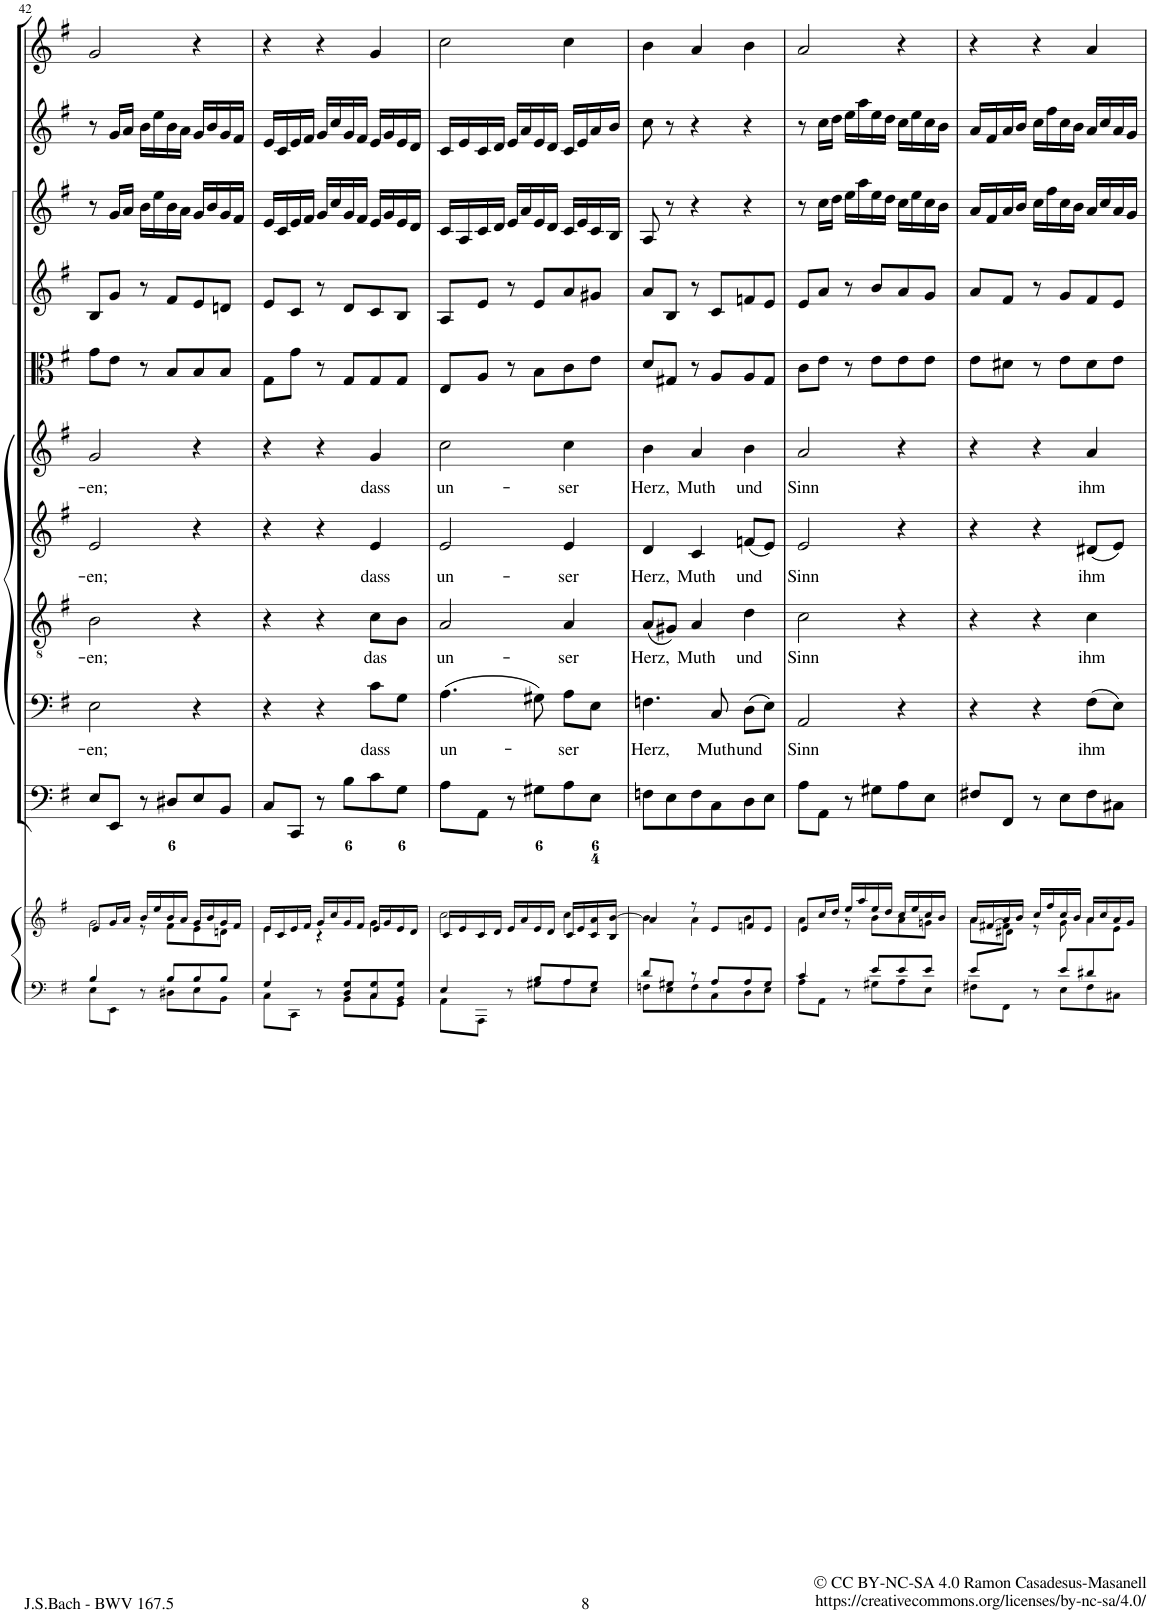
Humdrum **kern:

**kern	**kern	**kern	**kern	**text	**kern	**text	**kern	**text	**kern	**text	**kern	**kern	**kern	**kern	**kern
*part11	*part11	*part10	*part9	*part9	*part8	*part8	*part7	*part7	*part6	*part6	*part5	*part4	*part3	*part2	*part1
*staff12	*staff11	*staff10	*staff9	*staff9	*staff8	*staff8	*staff7	*staff7	*staff6	*staff6	*staff5	*staff4	*staff3	*staff2	*staff1
*I"Piano reduction	*	*I"Continuo	*I"Basso	*	*I"Tenore	*	*I"Alto	*	*I"Soprano	*	*I"Viola	*I"Violino II	*I"Violino I	*I"Oboe	*I"Clarino
*I'Pno	*	*	*	*	*	*	*	*	*	*	*	*	*	*I'Ob	*
!!LO:PB:g=z
*clefF4	*clefG2	*clefF4	*clefF4	*	*clefGv2	*	*clefG2	*	*clefG2	*	*clefC3	*clefG2	*clefG2	*clefG2	*clefG2
*k[f#]	*k[f#]	*k[f#]	*k[f#]	*	*k[f#]	*	*k[f#]	*	*k[f#]	*	*k[f#]	*k[f#]	*k[f#]	*k[f#]	*k[f#]
*M3/4	*M3/4	*M3/4	*M3/4	*	*M3/4	*	*M3/4	*	*M3/4	*	*M3/4	*M3/4	*M3/4	*M3/4	*M3/4
=42	=42	=42	=42	=42	=42	=42	=42	=42	=42	=42	=42	=42	=42	=42	=42
*^	*^	*	*	*	*	*	*	*	*	*	*	*	*	*	*
!	!	!	!LO:N:head=open	!	!	!LO:LY:b	!	!LO:LY:b	!	!LO:LY:b	!	!LO:LY:b	!	!	!	!	!
4B/	8E\L	8e/L	4g\	8E/L	2E\	-en;	2B\	-en;	2e/	-en;	2g/	-en;	8g\L	8B/L	8r	8r	2g/
.	8EE\J	16g/L	.	8EE/J	.	.	.	.	.	.	.	.	8e\J	8g/J	16g/LL	16g/LL	.
.	.	16a/JJ	.	.	.	.	.	.	.	.	.	.	.	.	16a/JJ	16a/JJ	.
8r	8ryy	16b/LL	8r	8r	.	.	.	.	.	.	.	.	8r	8r	16b\LL	16b\LL	.
.	.	16ee/	.	.	.	.	.	.	.	.	.	.	.	.	16ee\	16ee\	.
8B/L	8D#X\L	16b/	8f#\L	8D#X/L	.	.	.	.	.	.	.	.	8B/L	8f#/L	16b\	16b\	.
.	.	16a/JJ	.	.	.	.	.	.	.	.	.	.	.	.	16a\JJ	16a\JJ	.
8B/	8E\	16g/LL	8e\	8E/	4r	.	4r	.	4r	.	4r	.	8B/	8e/	16g/LL	16g/LL	4r
.	.	16b/	.	.	.	.	.	.	.	.	.	.	.	.	16b/	16b/	.
8B/J	8BB\J	16g/	8dn\J	8BB/J	.	.	.	.	.	.	.	.	8B/J	8dn/J	16g/	16g/	.
.	.	16f#/JJ	.	.	.	.	.	.	.	.	.	.	.	.	16f#/JJ	16f#/JJ	.
=43	=43	=43	=43	=43	=43	=43	=43	=43	=43	=43	=43	=43	=43	=43	=43	=43	=43
4G/	8C\L	16e/LL	4e\	8C/L	4r	.	4r	.	4r	.	4r	.	8G\L	8e/L	16e/LL	16e/LL	4r
.	.	16c/	.	.	.	.	.	.	.	.	.	.	.	.	16c/	16c/	.
.	8CC\J	16e/	.	8CC/J	.	.	.	.	.	.	.	.	8g\J	8c/J	16e/	16e/	.
.	.	16f#/JJ	.	.	.	.	.	.	.	.	.	.	.	.	16f#/JJ	16f#/JJ	.
8r	8ryy	16g/LL	4r	8r	4r	.	4r	.	4r	.	4r	.	8r	8r	16g/LL	16g/LL	4r
.	.	16cc/	.	.	.	.	.	.	.	.	.	.	.	.	16cc/	16cc/	.
8D/ 8G/L	8BB\L	16g/	.	8B\L	.	.	.	.	.	.	.	.	8G/L	8d/L	16g/	16g/	.
.	.	16f#/JJ	.	.	.	.	.	.	.	.	.	.	.	.	16f#/JJ	16f#/JJ	.
!	!	!	!	!	!	!LO:LY:b	!	!LO:LY:b	!	!LO:LY:b	!	!LO:LY:b	!	!	!	!	!
8C/ 8G/	8C\	16e/LL	4g\	8c\	8c\L	dass	8c\L	das	4e/	dass	4g/	dass	8G/	8c/	16e/LL	16e/LL	4g/
.	.	16g/	.	.	.	.	.	.	.	.	.	.	.	.	16g/	16g/	.
8BB/ 8G/J	8GG\J	16e/	.	8G\J	8G\J	.	8B\J	.	.	.	.	.	8G/J	8B/J	16e/	16e/	.
.	.	16d/JJ	.	.	.	.	.	.	.	.	.	.	.	.	16d/JJ	16d/JJ	.
=44	=44	=44	=44	=44	=44	=44	=44	=44	=44	=44	=44	=44	=44	=44	=44	=44	=44
!	!	!	!	!	!	!LO:LY:b	!	!LO:LY:b	!	!LO:LY:b	!	!LO:LY:b	!	!	!	!	!
4E/	8AA\L	16c/LL	2cc\	8A\L	(4.A\	un-	2A/	un-	2e/	un-	2cc\	un-	8E/L	8A/L	16c/LL	16c/LL	2cc\
.	.	16e/	.	.	.	.	.	.	.	.	.	.	.	.	16A/	16e/	.
.	8AAA\J	16c/	.	8AA\J	.	.	.	.	.	.	.	.	8A/J	8e/J	16c/	16c/	.
.	.	16d/JJ	.	.	.	.	.	.	.	.	.	.	.	.	16d/JJ	16d/JJ	.
8r	8ryy	16e/LL	.	8r	.	.	.	.	.	.	.	.	8r	8r	16e/LL	16e/LL	.
.	.	16a/	.	.	.	.	.	.	.	.	.	.	.	.	16a/	16a/	.
8B/L	8G#X\L	16e/	.	8G#X\L	8G#X\)	.	.	.	.	.	.	.	8B\L	8e/L	16e/	16e/	.
.	.	16d/JJ	.	.	.	.	.	.	.	.	.	.	.	.	16d/JJ	16d/JJ	.
!	!	!	!	!	!	!LO:LY:b	!	!LO:LY:b	!	!LO:LY:b	!	!LO:LY:b	!	!	!	!	!
8A/	8A\	16c/LL	4cc\	8A\	8A\L	-ser	4A/	-ser	4e/	-ser	4cc\	-ser	8c\	8a/	16c/LL	16c/LL	4cc\
.	.	16e/	.	.	.	.	.	.	.	.	.	.	.	.	16e/	16e/	.
8G#/J	8E\J	16c/ 16a/	.	8E\J	8E\J	.	.	.	.	.	.	.	8e\J	8g#X/J	16c/	16a/	.
.	.	16B/ [16b/JJ	.	.	.	.	.	.	.	.	.	.	.	.	16B/JJ	16b/JJ	.
=45	=45	=45	=45	=45	=45	=45	=45	=45	=45	=45	=45	=45	=45	=45	=45	=45	=45
!	!	!	!	!	!	!LO:LY:b	!	!LO:LY:b	!	!LO:LY:b	!	!LO:LY:b	!	!	!	!	!
8d/L	8Fn\L	4a/	4b\]	8Fn\L	4.Fn\	Herz,	(8A/L	Herz,	4d/	Herz,	4b\	Herz,	8d/L	8a/L	8A/	8cc\	4b\
8G#X/J	8E\	.	.	8E\	.	.	8G#X/J)	.	.	.	.	.	8G#X/J	8B/J	8r	8r	.
!	!	!	!	!	!	!	!	!LO:LY:b	!	!LO:LY:b	!	!LO:LY:b	!	!	!	!	!
8r	8F\	8r	4a\	8F\	.	.	4A/	Muth	4c/	Muth	4a/	Muth	8r	8r	4r	4r	4a/
!	!	!	!	!	!	!LO:LY:b	!	!	!	!	!	!	!	!	!	!	!
8A/L	8C\	8e/L	.	8C\	8C/	Muth	.	.	.	.	.	.	8A/L	8c/L	.	.	.
!	!	!	!	!	!	!LO:LY:b	!	!LO:LY:b	!	!LO:LY:b	!	!LO:LY:b	!	!	!	!	!
8A/	8D\	8fn/	4b\	8D\	(8D\L	und	4d\	und	(8fn/L	und	4b\	und	8A/	8fn/	4r	4r	4b\
8G#/J	8E\J	8e/J	.	8E\J	8E\J)	.	.	.	8e/J)	.	.	.	8G#/J	8e/J	.	.	.
=46	=46	=46	=46	=46	=46	=46	=46	=46	=46	=46	=46	=46	=46	=46	=46	=46	=46
!	!	!	!	!	!	!LO:LY:b	!	!LO:LY:b	!	!LO:LY:b	!	!LO:LY:b	!	!	!	!	!
4c/	8A\L	8e/L	4a\	8A\L	2AA/	Sinn	2c\	Sinn	2e/	Sinn	2a/	Sinn	8c\L	8e/L	8r	8r	2a/
.	8AA\J	16cc/L	.	8AA\J	.	.	.	.	.	.	.	.	8e\J	8a/J	16cc\LL	16cc\LL	.
.	.	16dd/JJ	.	.	.	.	.	.	.	.	.	.	.	.	16dd\JJ	16dd\JJ	.
8r	8ryy	16ee/LL	8r	8r	.	.	.	.	.	.	.	.	8r	8r	16ee\LL	16ee\LL	.
.	.	16aa/	.	.	.	.	.	.	.	.	.	.	.	.	16aa\	16aa\	.
8e/L	8G#X\L	16ee/	8b\L	8G#X\L	.	.	.	.	.	.	.	.	8e\L	8b/L	16ee\	16ee\	.
.	.	16dd/JJ	.	.	.	.	.	.	.	.	.	.	.	.	16dd\JJ	16dd\JJ	.
8e/	8A\	16cc/LL	8a\	8A\	4r	.	4r	.	4r	.	4r	.	8e\	8a/	16cc\LL	16cc\LL	4r
.	.	16ee/	.	.	.	.	.	.	.	.	.	.	.	.	16ee\	16ee\	.
8e/J	8E\J	16cc/	8gn\J	8E\J	.	.	.	.	.	.	.	.	8e\J	8g/J	16cc\	16cc\	.
.	.	16b/JJ	.	.	.	.	.	.	.	.	.	.	.	.	16b\JJ	16b\JJ	.
=47	=47	=47	=47	=47	=47	=47	=47	=47	=47	=47	=47	=47	=47	=47	=47	=47	=47
*	*	*	*^	*	*	*	*	*	*	*	*	*	*	*	*	*	*
8e/L	8F#X\L	16a/LL	8a\L	8ryy	8F#X/L	4r	.	4r	.	4r	.	4r	.	8e\L	8a/L	16a/LL	16a/LL	4r
.	.	[16f#X/	.	.	.	.	.	.	.	.	.	.	.	.	.	16f#/	16f#/	.
8ryy	8FF#\J	16a/	8f#\J]	8d#X\J	8FF#/J	.	.	.	.	.	.	.	.	8d#X\J	8f#/J	16a/	16a/	.
.	.	16b/JJ	.	.	.	.	.	.	.	.	.	.	.	.	.	16b/JJ	16b/JJ	.
8r	8ryy	16cc/LL	8r	4.ryy	8r	4r	.	4r	.	4r	.	4r	.	8r	8r	16cc\LL	16cc\LL	4r
.	.	16ff#/	.	.	.	.	.	.	.	.	.	.	.	.	.	16ff#\	16ff#\	.
8e/L	8E\L	16cc/	8g\	.	8E\L	.	.	.	.	.	.	.	.	8e\L	8g/L	16cc\	16cc\	.
.	.	16b/JJ	.	.	.	.	.	.	.	.	.	.	.	.	.	16b\JJ	16b\JJ	.
!	!	!	!	!	!	!	!LO:LY:b	!	!LO:LY:b	!	!LO:LY:b	!	!LO:LY:b	!	!	!	!	!
8d#X/	8F#\	16a/LL	4a\	.	8F#\	(8F#\L	ihm	4c\	ihm	(8d#X/L	ihm	4a/	ihm	8d#\	8f#/	16a/LL	16a/LL	4a/
.	.	16cc/	.	.	.	.	.	.	.	.	.	.	.	.	.	16cc/	16cc/	.
8ryy	8C#X\J	16a/	.	8e\J	8C#X\J	8E\J)	.	.	.	8e/J)	.	.	.	8e\J	8e/J	16a/	16a/	.
.	.	16g/JJ	.	.	.	.	.	.	.	.	.	.	.	.	.	16g/JJ	16g/JJ	.
*v	*v	*	*	*	*	*	*	*	*	*	*	*	*	*	*	*	*	*
*	*v	*v	*v	*	*	*	*	*	*	*	*	*	*	*	*	*	*
=	=	=	=	=	=	=	=	=	=	=	=	=	=	=	=
*-	*-	*-	*-	*-	*-	*-	*-	*-	*-	*-	*-	*-	*-	*-	*-
